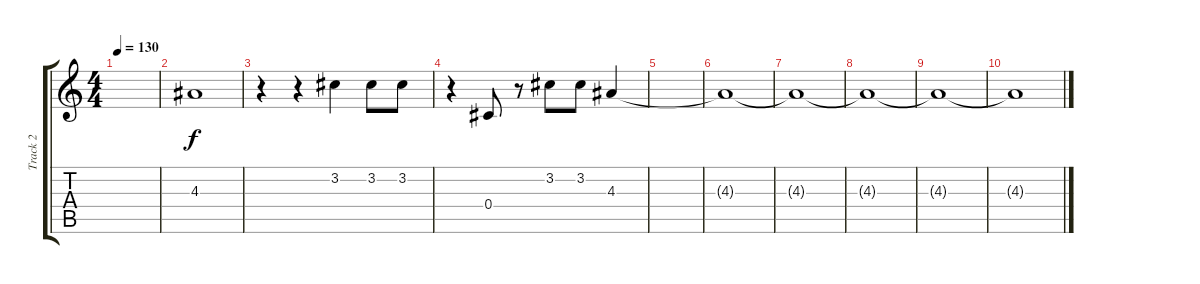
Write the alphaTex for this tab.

\track ("Track 2" "Track 2") {instrument acousticguitarsteel}
\staff {score tabs}
\tuning (Eb4 Bb3 Gb3 Db3 Ab2 Eb2) {hide}
\ts (4 4)
\tempo 130
\clef g2
\ks c
|
4.3{t}.1 |
r.4 r.4 3.2{t}.4 3.2.8 3.2.8 |
r.4 0.4.8 r.8 3.2.8 3.2.8 4.3.4 |
|
4.3{t}.1 |
4.3{t}.1 |
4.3{t}.1 |
4.3{t}.1 |
4.3{t}.1
